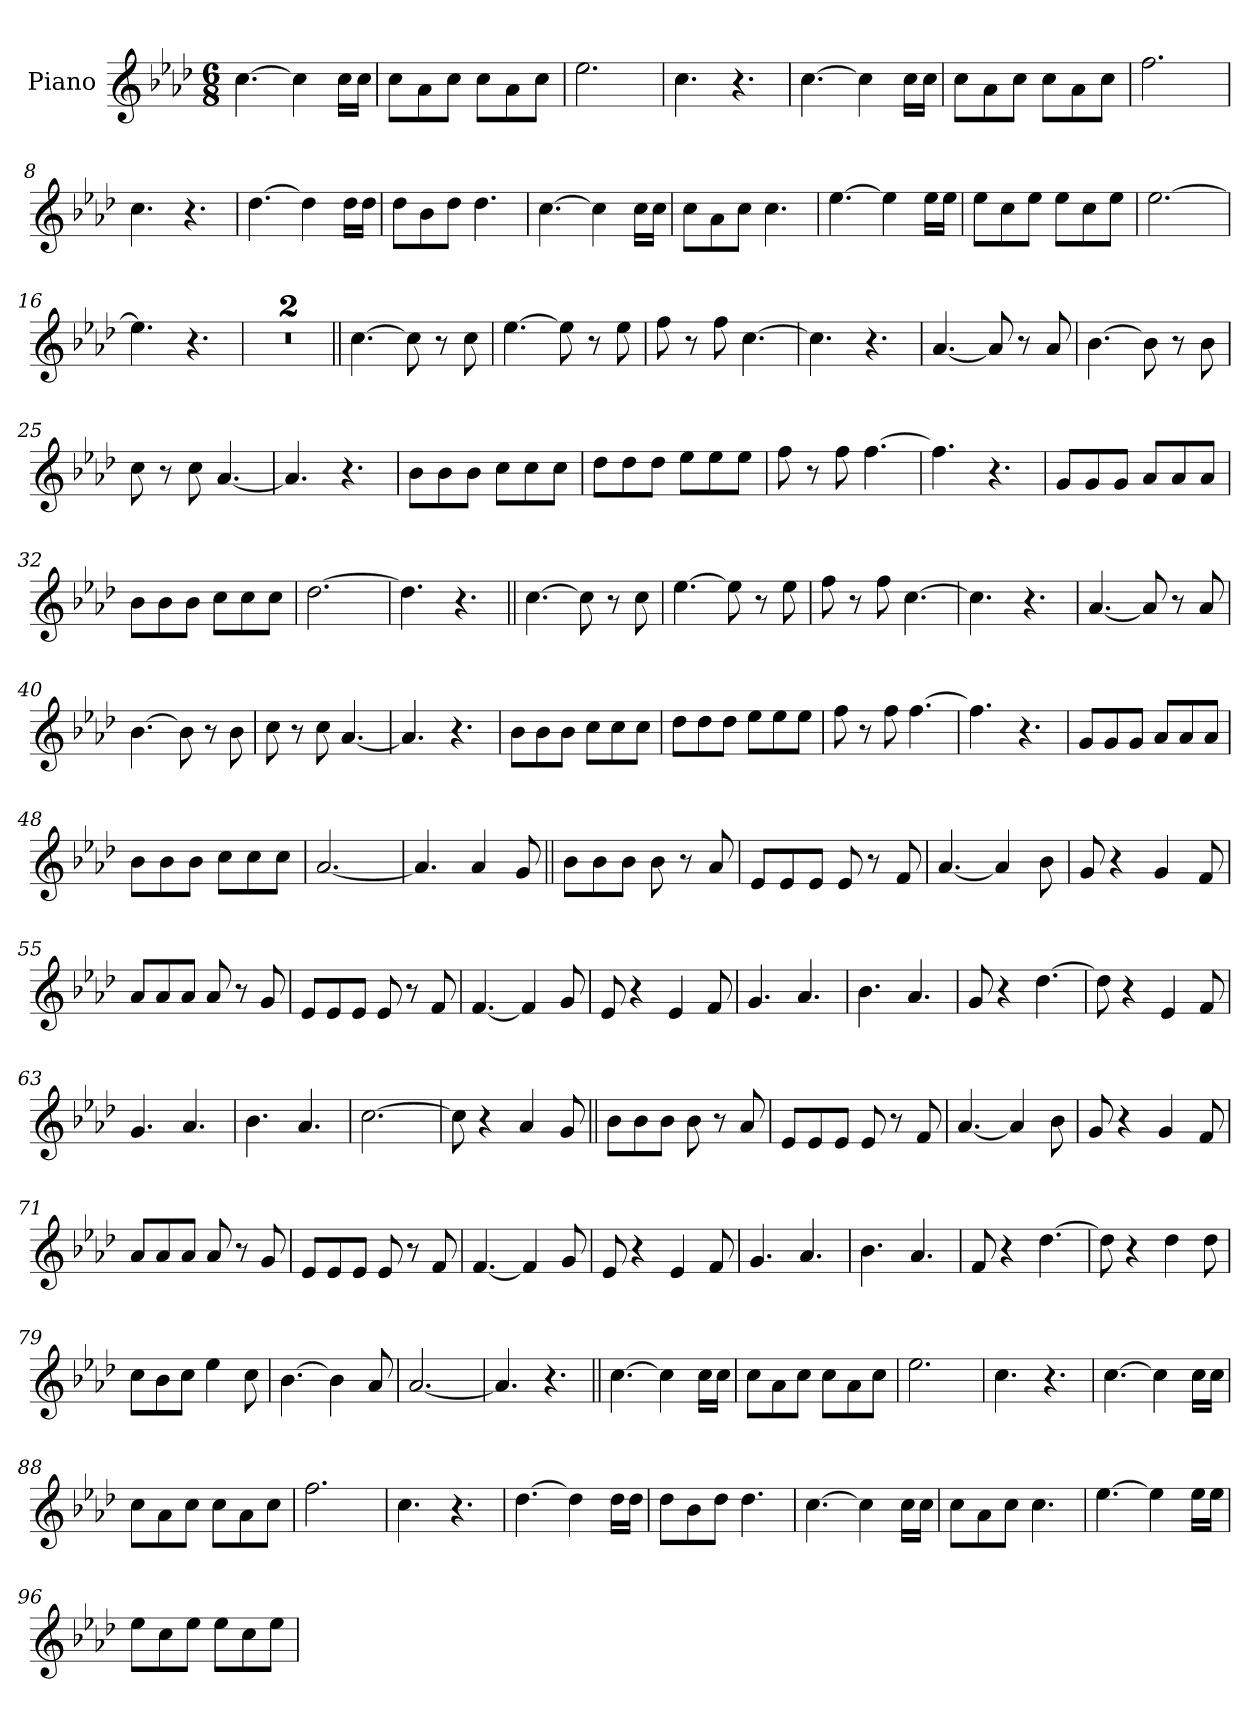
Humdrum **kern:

**kern
*part1
*staff1
*I"Piano
*I'Pno.
*clefG2
*k[b-e-a-d-]
*M6/8
*MM177
=1
[4.cc
4cc]
16ccLL
16ccJJ
=2
8ccL
8a-
8ccJ
8ccL
8a-
8ccJ
=3
2.ee-
=4
4.cc
4.r
=5
[4.cc
4cc]
16ccLL
16ccJJ
=6
8ccL
8a-
8ccJ
8ccL
8a-
8ccJ
=7
2.ff
=8
4.cc
4.r
=9
[4.dd-
4dd-]
16dd-LL
16dd-JJ
=10
8dd-L
8b-
8dd-J
4.dd-
=11
[4.cc
4cc]
16ccLL
16ccJJ
=12
8ccL
8a-
8ccJ
4.cc
=13
[4.ee-
4ee-]
16ee-LL
16ee-JJ
=14
8ee-L
8cc
8ee-J
8ee-L
8cc
8ee-J
=15
[2.ee-
=16
4.ee-]
4.r
=17
2.r
=18
2.r
=19||
[4.cc
8cc]
8r
8cc
=20
[4.ee-
8ee-]
8r
8ee-
=21
8ff
8r
8ff
[4.cc
=22
4.cc]
4.r
=23
[4.a-
8a-]
8r
8a-
=24
[4.b-
8b-]
8r
8b-
=25
8cc
8r
8cc
[4.a-
=26
4.a-]
4.r
=27
8b-L
8b-
8b-J
8ccL
8cc
8ccJ
=28
8dd-L
8dd-
8dd-J
8ee-L
8ee-
8ee-J
=29
8ff
8r
8ff
[4.ff
=30
4.ff]
4.r
=31
8gL
8g
8gJ
8a-L
8a-
8a-J
=32
8b-L
8b-
8b-J
8ccL
8cc
8ccJ
=33
[2.dd-
=34
4.dd-]
4.r
=35||
[4.cc
8cc]
8r
8cc
=36
[4.ee-
8ee-]
8r
8ee-
=37
8ff
8r
8ff
[4.cc
=38
4.cc]
4.r
=39
[4.a-
8a-]
8r
8a-
=40
[4.b-
8b-]
8r
8b-
=41
8cc
8r
8cc
[4.a-
=42
4.a-]
4.r
=43
8b-L
8b-
8b-J
8ccL
8cc
8ccJ
=44
8dd-L
8dd-
8dd-J
8ee-L
8ee-
8ee-J
=45
8ff
8r
8ff
[4.ff
=46
4.ff]
4.r
=47
8gL
8g
8gJ
8a-L
8a-
8a-J
=48
8b-L
8b-
8b-J
8ccL
8cc
8ccJ
=49
[2.a-
=50
4.a-]
4a-
8g
=51||
8b-L
8b-
8b-J
8b-
8r
8a-
=52
8e-L
8e-
8e-J
8e-
8r
8f
=53
[4.a-
4a-]
8b-
=54
8g
4r
4g
8f
=55
8a-L
8a-
8a-J
8a-
8r
8g
=56
8e-L
8e-
8e-J
8e-
8r
8f
=57
[4.f
4f]
8g
=58
8e-
4r
4e-
8f
=59
4.g
4.a-
=60
4.b-
4.a-
=61
8g
4r
[4.dd-
=62
8dd-]
4r
4e-
8f
=63
4.g
4.a-
=64
4.b-
4.a-
=65
[2.cc
=66
8cc]
4r
4a-
8g
=67||
8b-L
8b-
8b-J
8b-
8r
8a-
=68
8e-L
8e-
8e-J
8e-
8r
8f
=69
[4.a-
4a-]
8b-
=70
8g
4r
4g
8f
=71
8a-L
8a-
8a-J
8a-
8r
8g
=72
8e-L
8e-
8e-J
8e-
8r
8f
=73
[4.f
4f]
8g
=74
8e-
4r
4e-
8f
=75
4.g
4.a-
=76
4.b-
4.a-
=77
8f
4r
[4.dd-
=78
8dd-]
4r
4dd-
8dd-
=79
8ccL
8b-
8ccJ
4ee-
8cc
=80
[4.b-
4b-]
8a-
=81
[2.a-
=82
4.a-]
4.r
=83||
[4.cc
4cc]
16ccLL
16ccJJ
=84
8ccL
8a-
8ccJ
8ccL
8a-
8ccJ
=85
2.ee-
=86
4.cc
4.r
=87
[4.cc
4cc]
16ccLL
16ccJJ
=88
8ccL
8a-
8ccJ
8ccL
8a-
8ccJ
=89
2.ff
=90
4.cc
4.r
=91
[4.dd-
4dd-]
16dd-LL
16dd-JJ
=92
8dd-L
8b-
8dd-J
4.dd-
=93
[4.cc
4cc]
16ccLL
16ccJJ
=94
8ccL
8a-
8ccJ
4.cc
=95
[4.ee-
4ee-]
16ee-LL
16ee-JJ
=96
8ee-L
8cc
8ee-J
8ee-L
8cc
8ee-J
=
*-
